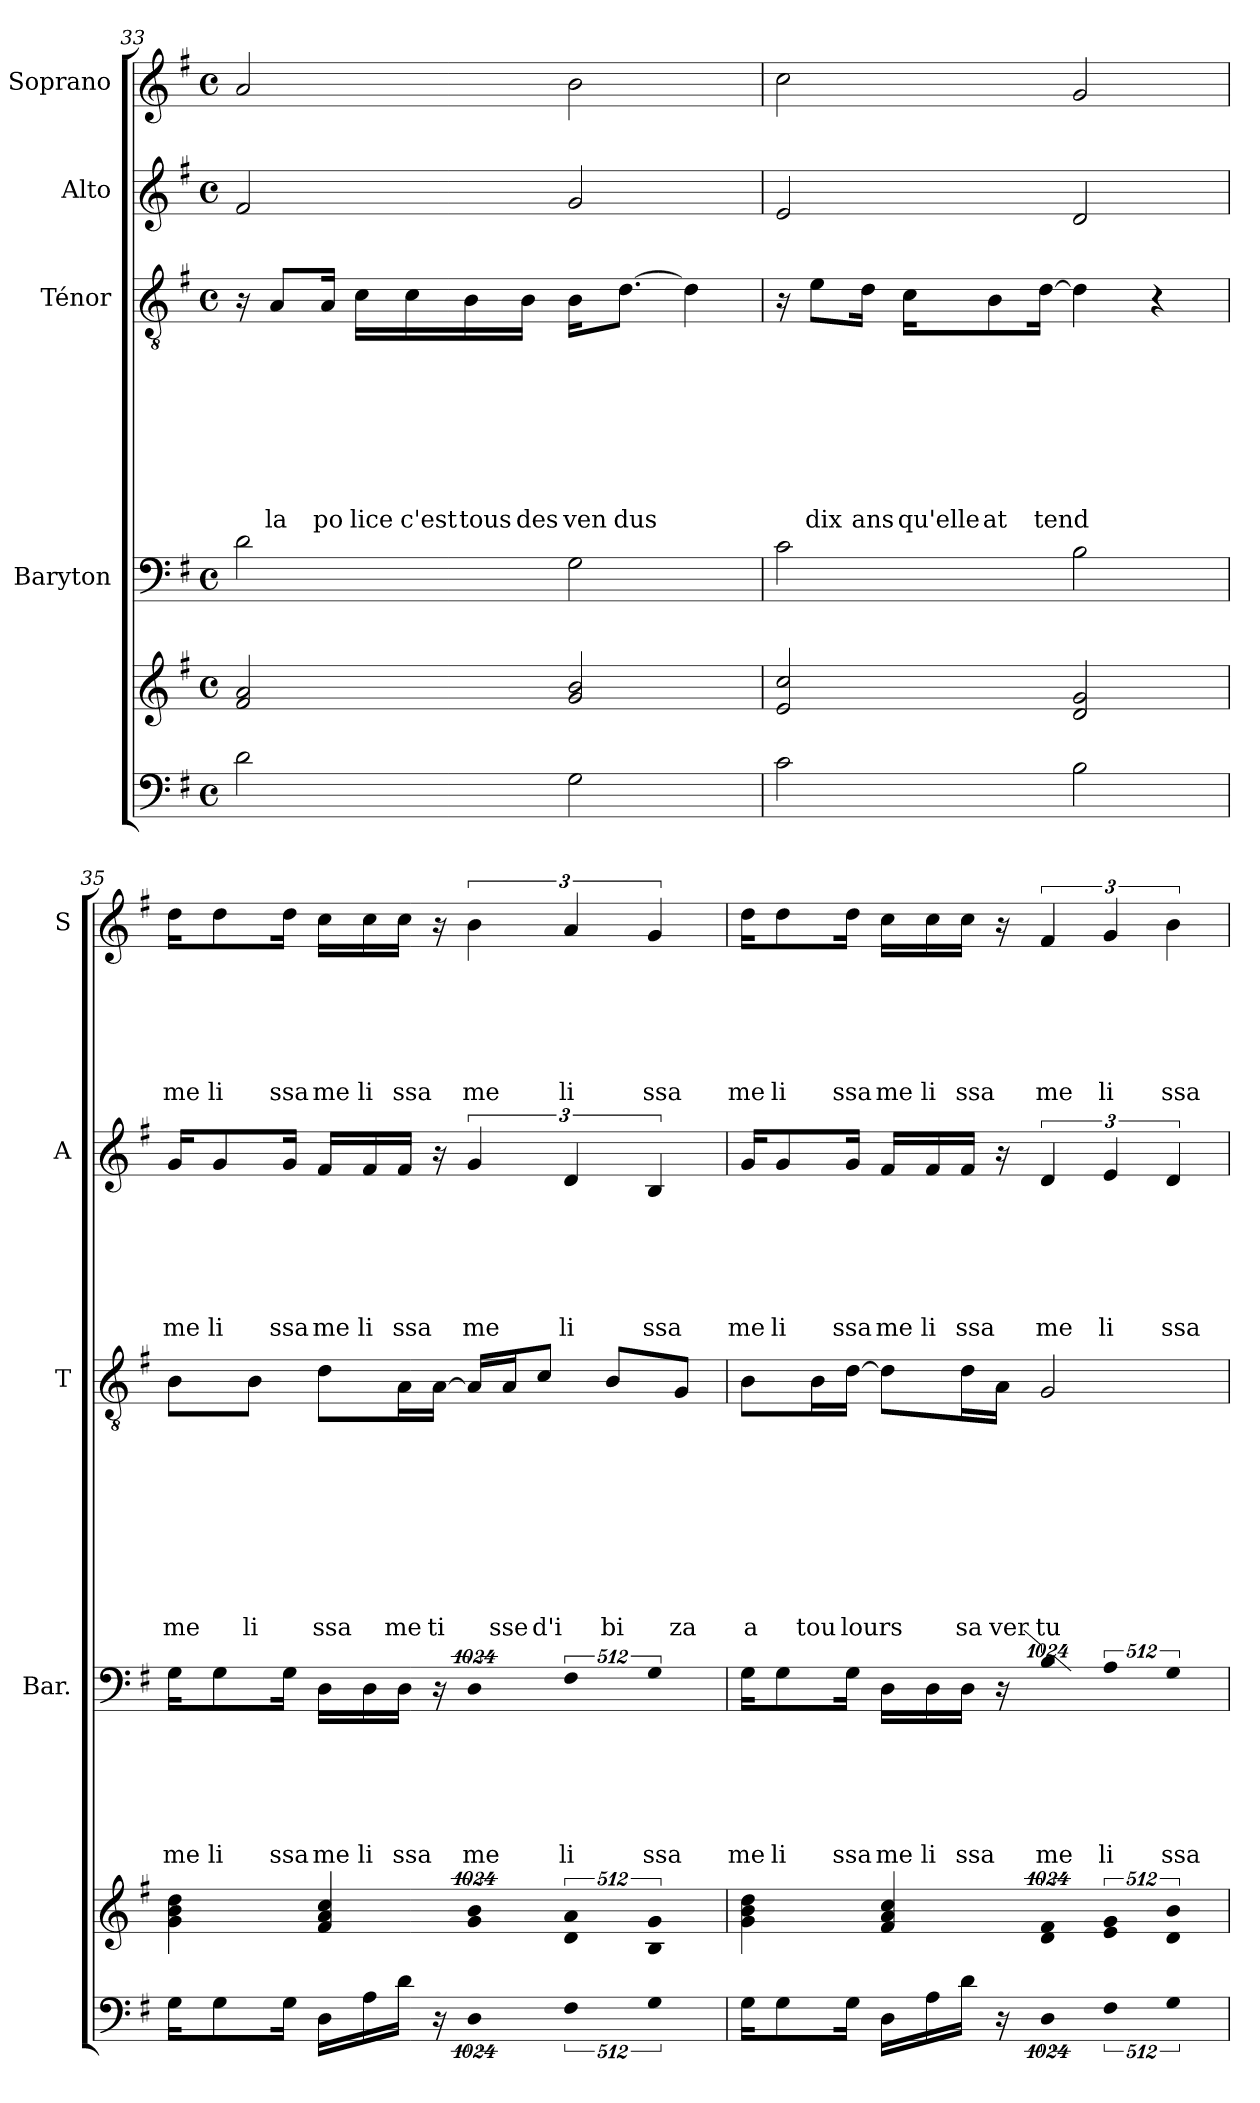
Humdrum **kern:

**kern	**kern	**kern	**text	**text	**text	**text	**text	**text	**kern	**text	**text	**text	**text	**text	**text	**text	**text	**text	**kern	**text	**text	**text	**text	**text	**text	**kern	**text	**text	**text	**text	**text	**text
*part5	*part5	*part4	*part4	*part4	*part4	*part4	*part4	*part4	*part3	*part3	*part3	*part3	*part3	*part3	*part3	*part3	*part3	*part3	*part2	*part2	*part2	*part2	*part2	*part2	*part2	*part1	*part1	*part1	*part1	*part1	*part1	*part1
*staff6	*staff5	*staff4	*staff4	*staff4	*staff4	*staff4	*staff4	*staff4	*staff3	*staff3	*staff3	*staff3	*staff3	*staff3	*staff3	*staff3	*staff3	*staff3	*staff2	*staff2	*staff2	*staff2	*staff2	*staff2	*staff2	*staff1	*staff1	*staff1	*staff1	*staff1	*staff1	*staff1
*	*	*I"Baryton	*	*	*	*	*	*	*I"Ténor	*	*	*	*	*	*	*	*	*	*I"Alto	*	*	*	*	*	*	*I"Soprano	*	*	*	*	*	*
*	*	*I'Bar.	*	*	*	*	*	*	*I'T	*	*	*	*	*	*	*	*	*	*I'A	*	*	*	*	*	*	*I'S	*	*	*	*	*	*
!!LO:LB:g=z
*clefF4	*clefG2	*clefF4	*	*	*	*	*	*	*clefGv2	*	*	*	*	*	*	*	*	*	*clefG2	*	*	*	*	*	*	*clefG2	*	*	*	*	*	*
*k[f#]	*k[f#]	*k[f#]	*	*	*	*	*	*	*k[f#]	*	*	*	*	*	*	*	*	*	*k[f#]	*	*	*	*	*	*	*k[f#]	*	*	*	*	*	*
*G:	*G:	*G:	*	*	*	*	*	*	*G:	*	*	*	*	*	*	*	*	*	*G:	*	*	*	*	*	*	*G:	*	*	*	*	*	*
*M4/4	*M4/4	*M4/4	*	*	*	*	*	*	*M4/4	*	*	*	*	*	*	*	*	*	*M4/4	*	*	*	*	*	*	*M4/4	*	*	*	*	*	*
*met(c)	*met(c)	*met(c)	*	*	*	*	*	*	*met(c)	*	*	*	*	*	*	*	*	*	*met(c)	*	*	*	*	*	*	*met(c)	*	*	*	*	*	*
=33	=33	=33	=33	=33	=33	=33	=33	=33	=33	=33	=33	=33	=33	=33	=33	=33	=33	=33	=33	=33	=33	=33	=33	=33	=33	=33	=33	=33	=33	=33	=33	=33
2d\	2f#/ 2a/	2d\	.	.	.	.	.	.	16r	.	.	.	.	.	.	.	.	.	2f#/	.	.	.	.	.	.	2a/	.	.	.	.	.	.
!	!	!	!	!	!	!	!	!	!	!	!	!	!	!	!	!	!LO:LY:b	!	!	!	!	!	!	!	!	!	!	!	!	!	!	!
.	.	.	.	.	.	.	.	.	8A/L	.	.	.	.	.	.	.	la	.	.	.	.	.	.	.	.	.	.	.	.	.	.	.
!	!	!	!	!	!	!	!	!	!	!	!	!	!	!	!	!	!LO:LY:b	!	!	!	!	!	!	!	!	!	!	!	!	!	!	!
.	.	.	.	.	.	.	.	.	16A/Jk	.	.	.	.	.	.	.	po	.	.	.	.	.	.	.	.	.	.	.	.	.	.	.
!	!	!	!	!	!	!	!	!	!	!	!	!	!	!	!	!	!LO:LY:b	!	!	!	!	!	!	!	!	!	!	!	!	!	!	!
.	.	.	.	.	.	.	.	.	16c\LL	.	.	.	.	.	.	.	lice	.	.	.	.	.	.	.	.	.	.	.	.	.	.	.
!	!	!	!	!	!	!	!	!	!	!	!	!	!	!	!	!	!LO:LY:b	!	!	!	!	!	!	!	!	!	!	!	!	!	!	!
.	.	.	.	.	.	.	.	.	16c\	.	.	.	.	.	.	.	c'est	.	.	.	.	.	.	.	.	.	.	.	.	.	.	.
!	!	!	!	!	!	!	!	!	!	!	!	!	!	!	!	!	!LO:LY:b	!	!	!	!	!	!	!	!	!	!	!	!	!	!	!
.	.	.	.	.	.	.	.	.	16B\	.	.	.	.	.	.	.	tous	.	.	.	.	.	.	.	.	.	.	.	.	.	.	.
!	!	!	!	!	!	!	!	!	!	!	!	!	!	!	!	!	!LO:LY:b	!	!	!	!	!	!	!	!	!	!	!	!	!	!	!
.	.	.	.	.	.	.	.	.	16B\JJ	.	.	.	.	.	.	.	des	.	.	.	.	.	.	.	.	.	.	.	.	.	.	.
!	!	!	!	!	!	!	!	!	!	!	!	!	!	!	!	!	!LO:LY:b	!	!	!	!	!	!	!	!	!	!	!	!	!	!	!
2G\	2g/ 2b/	2G\	.	.	.	.	.	.	16B\KL	.	.	.	.	.	.	.	ven	.	2g/	.	.	.	.	.	.	2b\	.	.	.	.	.	.
!	!	!	!	!	!	!	!	!	!	!	!	!	!	!	!	!	!LO:LY:b	!	!	!	!	!	!	!	!	!	!	!	!	!	!	!
.	.	.	.	.	.	.	.	.	[8.d\J	.	.	.	.	.	.	.	dus	.	.	.	.	.	.	.	.	.	.	.	.	.	.	.
.	.	.	.	.	.	.	.	.	4d\]	.	.	.	.	.	.	.	.	.	.	.	.	.	.	.	.	.	.	.	.	.	.	.
=34	=34	=34	=34	=34	=34	=34	=34	=34	=34	=34	=34	=34	=34	=34	=34	=34	=34	=34	=34	=34	=34	=34	=34	=34	=34	=34	=34	=34	=34	=34	=34	=34
2c\	2e/ 2cc/	2c\	.	.	.	.	.	.	16r	.	.	.	.	.	.	.	.	.	2e/	.	.	.	.	.	.	2cc\	.	.	.	.	.	.
!	!	!	!	!	!	!	!	!	!	!	!	!	!	!	!	!	!LO:LY:b	!	!	!	!	!	!	!	!	!	!	!	!	!	!	!
.	.	.	.	.	.	.	.	.	8e\L	.	.	.	.	.	.	.	dix	.	.	.	.	.	.	.	.	.	.	.	.	.	.	.
!	!	!	!	!	!	!	!	!	!	!	!	!	!	!	!	!	!LO:LY:b	!	!	!	!	!	!	!	!	!	!	!	!	!	!	!
.	.	.	.	.	.	.	.	.	16d\Jk	.	.	.	.	.	.	.	ans	.	.	.	.	.	.	.	.	.	.	.	.	.	.	.
!	!	!	!	!	!	!	!	!	!	!	!	!	!	!	!	!	!LO:LY:b	!	!	!	!	!	!	!	!	!	!	!	!	!	!	!
.	.	.	.	.	.	.	.	.	16c\KL	.	.	.	.	.	.	.	qu'elle	.	.	.	.	.	.	.	.	.	.	.	.	.	.	.
!	!	!	!	!	!	!	!	!	!	!	!	!	!	!	!	!	!LO:LY:b	!	!	!	!	!	!	!	!	!	!	!	!	!	!	!
.	.	.	.	.	.	.	.	.	8B\	.	.	.	.	.	.	.	at	.	.	.	.	.	.	.	.	.	.	.	.	.	.	.
!	!	!	!	!	!	!	!	!	!	!	!	!	!	!	!	!	!LO:LY:b	!	!	!	!	!	!	!	!	!	!	!	!	!	!	!
.	.	.	.	.	.	.	.	.	[16d\Jk	.	.	.	.	.	.	.	tend	.	.	.	.	.	.	.	.	.	.	.	.	.	.	.
2B\	2d/ 2g/	2B\	.	.	.	.	.	.	4d\]	.	.	.	.	.	.	.	.	.	2d/	.	.	.	.	.	.	2g/	.	.	.	.	.	.
.	.	.	.	.	.	.	.	.	4r	.	.	.	.	.	.	.	.	.	.	.	.	.	.	.	.	.	.	.	.	.	.	.
!!LO:PB:g=z
=35	=35	=35	=35	=35	=35	=35	=35	=35	=35	=35	=35	=35	=35	=35	=35	=35	=35	=35	=35	=35	=35	=35	=35	=35	=35	=35	=35	=35	=35	=35	=35	=35
!	!	!	!	!	!	!	!	!LO:LY:b	!	!	!	!	!	!	!	!	!	!LO:LY:b	!	!	!	!	!	!	!LO:LY:b	!	!	!	!	!	!	!LO:LY:b
16G\KL	4g\ 4b\ 4dd\	16G\KL	.	.	.	.	.	me	8B\L	.	.	.	.	.	.	.	.	me	16g/KL	.	.	.	.	.	me	16dd\KL	.	.	.	.	.	me
!	!	!	!	!	!	!	!	!LO:LY:b	!	!	!	!	!	!	!	!	!	!	!	!	!	!	!	!	!LO:LY:b	!	!	!	!	!	!	!LO:LY:b
8G\	.	8G\	.	.	.	.	.	li	.	.	.	.	.	.	.	.	.	.	8g/	.	.	.	.	.	li	8dd\	.	.	.	.	.	li
!	!	!	!	!	!	!	!	!	!	!	!	!	!	!	!	!	!	!LO:LY:b	!	!	!	!	!	!	!	!	!	!	!	!	!	!
.	.	.	.	.	.	.	.	.	8B\J	.	.	.	.	.	.	.	.	li	.	.	.	.	.	.	.	.	.	.	.	.	.	.
!	!	!	!	!	!	!	!	!LO:LY:b	!	!	!	!	!	!	!	!	!	!	!	!	!	!	!	!	!LO:LY:b	!	!	!	!	!	!	!LO:LY:b
16G\Jk	.	16G\Jk	.	.	.	.	.	ssa	.	.	.	.	.	.	.	.	.	.	16g/Jk	.	.	.	.	.	ssa	16dd\Jk	.	.	.	.	.	ssa
!	!	!	!	!	!	!	!	!LO:LY:b	!	!	!	!	!	!	!	!	!	!LO:LY:b	!	!	!	!	!	!	!LO:LY:b	!	!	!	!	!	!	!LO:LY:b
16D\LL	4f#/ 4a/ 4cc/	16D\LL	.	.	.	.	.	me	8d\L	.	.	.	.	.	.	.	.	ssa	16f#/LL	.	.	.	.	.	me	16cc\LL	.	.	.	.	.	me
!	!	!	!	!	!	!	!	!LO:LY:b	!	!	!	!	!	!	!	!	!	!	!	!	!	!	!	!	!LO:LY:b	!	!	!	!	!	!	!LO:LY:b
16A\	.	16D\	.	.	.	.	.	li	.	.	.	.	.	.	.	.	.	.	16f#/	.	.	.	.	.	li	16cc\	.	.	.	.	.	li
!	!	!	!	!	!	!	!	!LO:LY:b	!	!	!	!	!	!	!	!	!	!LO:LY:b	!	!	!	!	!	!	!LO:LY:b	!	!	!	!	!	!	!LO:LY:b
16d\JJ	.	16D\JJ	.	.	.	.	.	ssa	16A\L	.	.	.	.	.	.	.	.	me	16f#/JJ	.	.	.	.	.	ssa	16cc\JJ	.	.	.	.	.	ssa
!	!	!	!	!	!	!	!	!	!	!	!	!	!	!	!	!	!	!LO:LY:b	!	!	!	!	!	!	!	!	!	!	!	!	!	!
16r	.	16r	.	.	.	.	.	.	[16A\JJ	.	.	.	.	.	.	.	.	ti	16r	.	.	.	.	.	.	16r	.	.	.	.	.	.
!LO:N:vis=4	!LO:N:vis=4	!LO:N:vis=4	!	!	!	!	!	!LO:LY:b	!	!	!	!	!	!	!	!	!	!	!	!	!	!	!	!	!LO:LY:b	!	!	!	!	!	!	!LO:LY:b
4096%683D\	4096%683g/ 4096%683b/	4096%683D\	.	.	.	.	.	me	16A/LL]	.	.	.	.	.	.	.	.	.	6g/	.	.	.	.	.	me	6b\	.	.	.	.	.	me
!	!	!	!	!	!	!	!	!	!	!	!	!	!	!	!	!	!	!LO:LY:b	!	!	!	!	!	!	!	!	!	!	!	!	!	!
.	.	.	.	.	.	.	.	.	16A/J	.	.	.	.	.	.	.	.	sse	.	.	.	.	.	.	.	.	.	.	.	.	.	.
!	!	!	!	!	!	!	!	!	!	!	!	!	!	!	!	!	!	!LO:LY:b	!	!	!	!	!	!	!	!	!	!	!	!	!	!
.	.	.	.	.	.	.	.	.	8c/J	.	.	.	.	.	.	.	.	d'i	.	.	.	.	.	.	.	.	.	.	.	.	.	.
!	!	!	!	!	!	!	!	!	!	!	!	!	!	!	!	!	!	!	!	!	!	!	!	!	!LO:LY:b	!	!	!	!	!	!	!LO:LY:b
.	.	.	.	.	.	.	.	.	.	.	.	.	.	.	.	.	.	.	6d/	.	.	.	.	.	li	6a/	.	.	.	.	.	li
!LO:N:vis=4	!LO:N:vis=4	!LO:N:vis=4	!	!	!	!	!	!LO:LY:b	!	!	!	!	!	!	!	!	!	!	!	!	!	!	!	!	!	!	!	!	!	!	!	!
2048%341F#\	2048%341d/ 2048%341a/	2048%341F#\	.	.	.	.	.	li	.	.	.	.	.	.	.	.	.	.	.	.	.	.	.	.	.	.	.	.	.	.	.	.
!	!	!	!	!	!	!	!	!	!	!	!	!	!	!	!	!	!	!LO:LY:b	!	!	!	!	!	!	!	!	!	!	!	!	!	!
.	.	.	.	.	.	.	.	.	8B/L	.	.	.	.	.	.	.	.	bi	.	.	.	.	.	.	.	.	.	.	.	.	.	.
!LO:N:vis=4	!LO:N:vis=4	!LO:N:vis=4	!	!	!	!	!	!LO:LY:b	!	!	!	!	!	!	!	!	!	!	!	!	!	!	!	!	!	!	!	!	!	!	!	!
4096%683G\	4096%683B/ 4096%683g/	4096%683G\	.	.	.	.	.	ssa	.	.	.	.	.	.	.	.	.	.	.	.	.	.	.	.	.	.	.	.	.	.	.	.
!	!	!	!	!	!	!	!	!	!	!	!	!	!	!	!	!	!	!	!	!	!	!	!	!	!LO:LY:b	!	!	!	!	!	!	!LO:LY:b
.	.	.	.	.	.	.	.	.	.	.	.	.	.	.	.	.	.	.	6B/	.	.	.	.	.	ssa	6g/	.	.	.	.	.	ssa
!	!	!	!	!	!	!	!	!	!	!	!	!	!	!	!	!	!	!LO:LY:b	!	!	!	!	!	!	!	!	!	!	!	!	!	!
.	.	.	.	.	.	.	.	.	8G/J	.	.	.	.	.	.	.	.	za	.	.	.	.	.	.	.	.	.	.	.	.	.	.
=36	=36	=36	=36	=36	=36	=36	=36	=36	=36	=36	=36	=36	=36	=36	=36	=36	=36	=36	=36	=36	=36	=36	=36	=36	=36	=36	=36	=36	=36	=36	=36	=36
!	!	!	!	!	!	!	!	!LO:LY:b	!	!	!	!	!	!	!	!	!	!LO:LY:b	!	!	!	!	!	!	!LO:LY:b	!	!	!	!	!	!	!LO:LY:b
16G\KL	4g\ 4b\ 4dd\	16G\KL	.	.	.	.	.	me	8B\L	.	.	.	.	.	.	.	.	a	16g/KL	.	.	.	.	.	me	16dd\KL	.	.	.	.	.	me
!	!	!	!	!	!	!	!	!LO:LY:b	!	!	!	!	!	!	!	!	!	!	!	!	!	!	!	!	!LO:LY:b	!	!	!	!	!	!	!LO:LY:b
8G\	.	8G\	.	.	.	.	.	li	.	.	.	.	.	.	.	.	.	.	8g/	.	.	.	.	.	li	8dd\	.	.	.	.	.	li
!	!	!	!	!	!	!	!	!	!	!	!	!	!	!	!	!	!	!LO:LY:b	!	!	!	!	!	!	!	!	!	!	!	!	!	!
.	.	.	.	.	.	.	.	.	16B\L	.	.	.	.	.	.	.	.	tou	.	.	.	.	.	.	.	.	.	.	.	.	.	.
!	!	!	!	!	!	!	!	!LO:LY:b	!	!	!	!	!	!	!	!	!	!LO:LY:b	!	!	!	!	!	!	!LO:LY:b	!	!	!	!	!	!	!LO:LY:b
16G\Jk	.	16G\Jk	.	.	.	.	.	ssa	[16d\JJ	.	.	.	.	.	.	.	.	lours	16g/Jk	.	.	.	.	.	ssa	16dd\Jk	.	.	.	.	.	ssa
!	!	!	!	!	!	!	!	!LO:LY:b	!	!	!	!	!	!	!	!	!	!	!	!	!	!	!	!	!LO:LY:b	!	!	!	!	!	!	!LO:LY:b
16D\LL	4f#/ 4a/ 4cc/	16D\LL	.	.	.	.	.	me	8d\L]	.	.	.	.	.	.	.	.	.	16f#/LL	.	.	.	.	.	me	16cc\LL	.	.	.	.	.	me
!	!	!	!	!	!	!	!	!LO:LY:b	!	!	!	!	!	!	!	!	!	!	!	!	!	!	!	!	!LO:LY:b	!	!	!	!	!	!	!LO:LY:b
16A\	.	16D\	.	.	.	.	.	li	.	.	.	.	.	.	.	.	.	.	16f#/	.	.	.	.	.	li	16cc\	.	.	.	.	.	li
!	!	!	!	!	!	!	!	!LO:LY:b	!	!	!	!	!	!	!	!	!	!LO:LY:b	!	!	!	!	!	!	!LO:LY:b	!	!	!	!	!	!	!LO:LY:b
16d\JJ	.	16D\JJ	.	.	.	.	.	ssa	16d\L	.	.	.	.	.	.	.	.	sa	16f#/JJ	.	.	.	.	.	ssa	16cc\JJ	.	.	.	.	.	ssa
!	!	!	!	!	!	!	!	!	!	!	!	!	!	!	!	!	!	!LO:LY:b	!	!	!	!	!	!	!	!	!	!	!	!	!	!
16r	.	16r	.	.	.	.	.	.	16A\JJ	.	.	.	.	.	.	.	.	ver	16r	.	.	.	.	.	.	16r	.	.	.	.	.	.
!LO:N:vis=4	!LO:N:vis=4	!LO:N:vis=4	!	!	!	!	!	!LO:LY:b	!	!	!	!	!	!	!	!	!	!LO:LY:b	!	!	!	!	!	!	!LO:LY:b	!	!	!	!	!	!	!LO:LY:b
4096%683D\	4096%683d/ 4096%683f#/	4096%683B\	.	.	.	.	.	me	2G/	.	.	.	.	.	.	.	.	tu	6d/	.	.	.	.	.	me	6f#/	.	.	.	.	.	me
!	!	!	!	!	!	!	!	!	!	!	!	!	!	!	!	!	!	!	!	!	!	!	!	!	!LO:LY:b	!	!	!	!	!	!	!LO:LY:b
.	.	.	.	.	.	.	.	.	.	.	.	.	.	.	.	.	.	.	6e/	.	.	.	.	.	li	6g/	.	.	.	.	.	li
!LO:N:vis=4	!LO:N:vis=4	!LO:N:vis=4	!	!	!	!	!	!LO:LY:b	!	!	!	!	!	!	!	!	!	!	!	!	!	!	!	!	!	!	!	!	!	!	!	!
2048%341F#\	2048%341e/ 2048%341g/	2048%341A\	.	.	.	.	.	li	.	.	.	.	.	.	.	.	.	.	.	.	.	.	.	.	.	.	.	.	.	.	.	.
!LO:N:vis=4	!LO:N:vis=4	!LO:N:vis=4	!	!	!	!	!	!LO:LY:b	!	!	!	!	!	!	!	!	!	!	!	!	!	!	!	!	!	!	!	!	!	!	!	!
4096%683G\	4096%683d/ 4096%683b/	4096%683G\	.	.	.	.	.	ssa	.	.	.	.	.	.	.	.	.	.	.	.	.	.	.	.	.	.	.	.	.	.	.	.
!	!	!	!	!	!	!	!	!	!	!	!	!	!	!	!	!	!	!	!	!	!	!	!	!	!LO:LY:b	!	!	!	!	!	!	!LO:LY:b
.	.	.	.	.	.	.	.	.	.	.	.	.	.	.	.	.	.	.	6d/	.	.	.	.	.	ssa	6b\	.	.	.	.	.	ssa
=	=	=	=	=	=	=	=	=	=	=	=	=	=	=	=	=	=	=	=	=	=	=	=	=	=	=	=	=	=	=	=	=
*-	*-	*-	*-	*-	*-	*-	*-	*-	*-	*-	*-	*-	*-	*-	*-	*-	*-	*-	*-	*-	*-	*-	*-	*-	*-	*-	*-	*-	*-	*-	*-	*-
